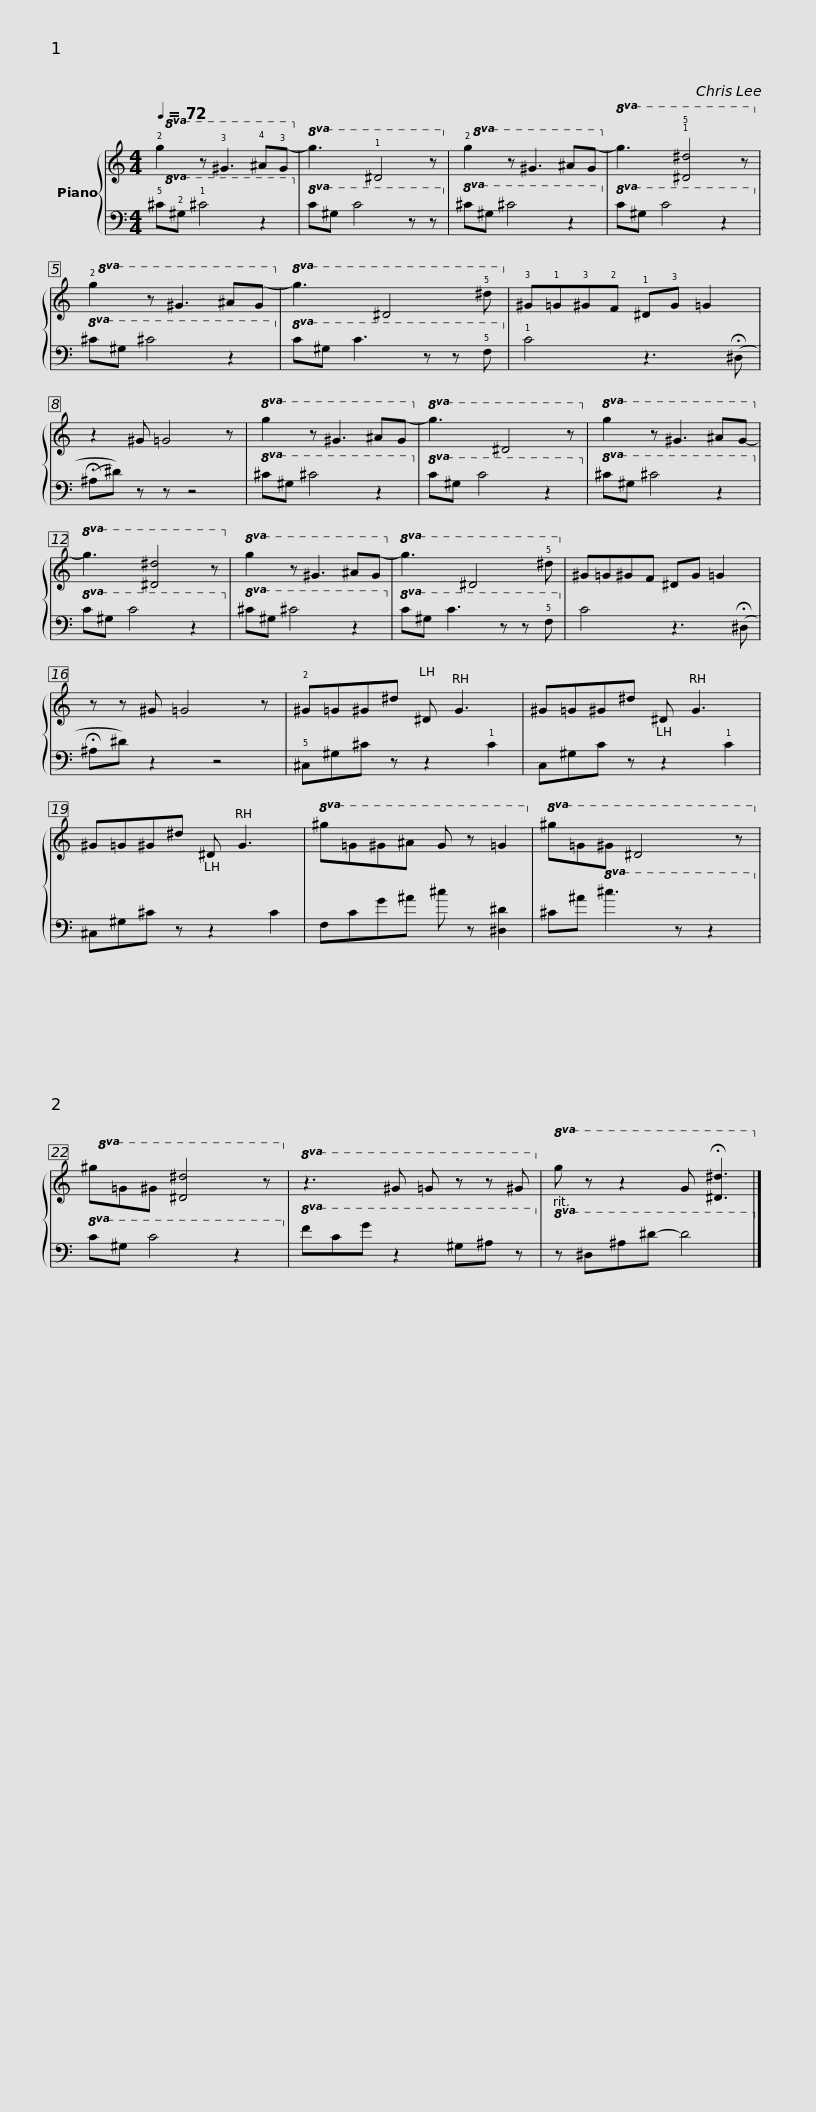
X:1
%%score { 1 | 2 }
L:1/8
Q:1/4=72
M:4/4
I:linebreak $
K:C
V:1 treble
V:2 bass
V:1
!8va(! !2!g2 z !3!^g3 !4!^a!3!g-!8va)! |!8va(! g3 !1!^d4 z!8va)! |!8va(! !2!g2 z ^g3 ^ag-!8va)! |!8va(! g3 !1!!5![^d^d']4 z!8va)! |!8va(! !2!g2 z ^g3 ^ag-!8va)! |$ %5
!8va(! g3 ^d4 !5!^d'!8va)! | !3!^G!1!=G!3!^G!2!F !1!^D!3!G =G2 | z2 ^G =G4 z |!8va(! g2 z ^g3 ^ag-!8va)! |!8va(! g3 ^d4 z!8va)! |$ %10
!8va(! g2 z ^g3 ^ag-!8va)! |!8va(! g3 [^d^d']4 z!8va)! |!8va(! g2 z ^g3 ^ag-!8va)! |!8va(! g3 ^d4 !5!^d'!8va)! | ^G=G^GF ^DG =G2 |$ %15
 z z ^G =G4 z | !2!^G=G^G^d ^D G3 | ^G=G^G^d ^D G3 | ^G=G^G^d ^D G3 |$!8va(! ^g=g^g^a g z =g2!8va)! | %20
!8va(! ^g=g^g ^d4 z!8va)! |!8va(!!8va(! ^g=g^g [^d^d']4 z!8va)!!8va)! |!8va(! z3 ^g =g z z ^g!8va)! |$!8va(! g z z2 g !fermata![^d^d']3!8va)! |] %24
V:2
!8va(! !5!^C!2!^G !1!^c4 z2!8va)! |!8va(! C^G c4 z z!8va)! |!8va(! ^C^G ^c4 z2!8va)! |!8va(! C^G c4 z2!8va)! |!8va(! ^C^G ^c4 z2!8va)! |$ %5
!8va(! C^G c3 z z !5!F!8va)! | !1!C4 z3 (!fermata!^D, | (!fermata!^A,^D)) z z z4 |!8va(! ^C^G ^c4 z2!8va)! |!8va(! C^G c4 z2!8va)! |$ %10
!8va(! ^C^G ^c4 z2!8va)! |!8va(! C^G c4 z2!8va)! |!8va(! ^C^G ^c4 z2!8va)! |!8va(! C^G c3 z z !5!F!8va)! | C4 z3 (!fermata!^D, |$ %15
 !fermata!^A,^D) z2 z4 | !5!^C,^G,^C z z2 !1!C2 | C,^G,C z z2 !1!C2 | ^C,^G,^C z z2 C2 |$ F,CG^A ^c z [^D,^D]2 | %20
 ^C^A!8va(! ^c3 z z2!8va)! |!8va(! C^G c4 z2!8va)! |!8va(! Fcg z2 ^G^A z!8va)! |$!8va(! z ^D^A^d- d4!8va)! |] %24
